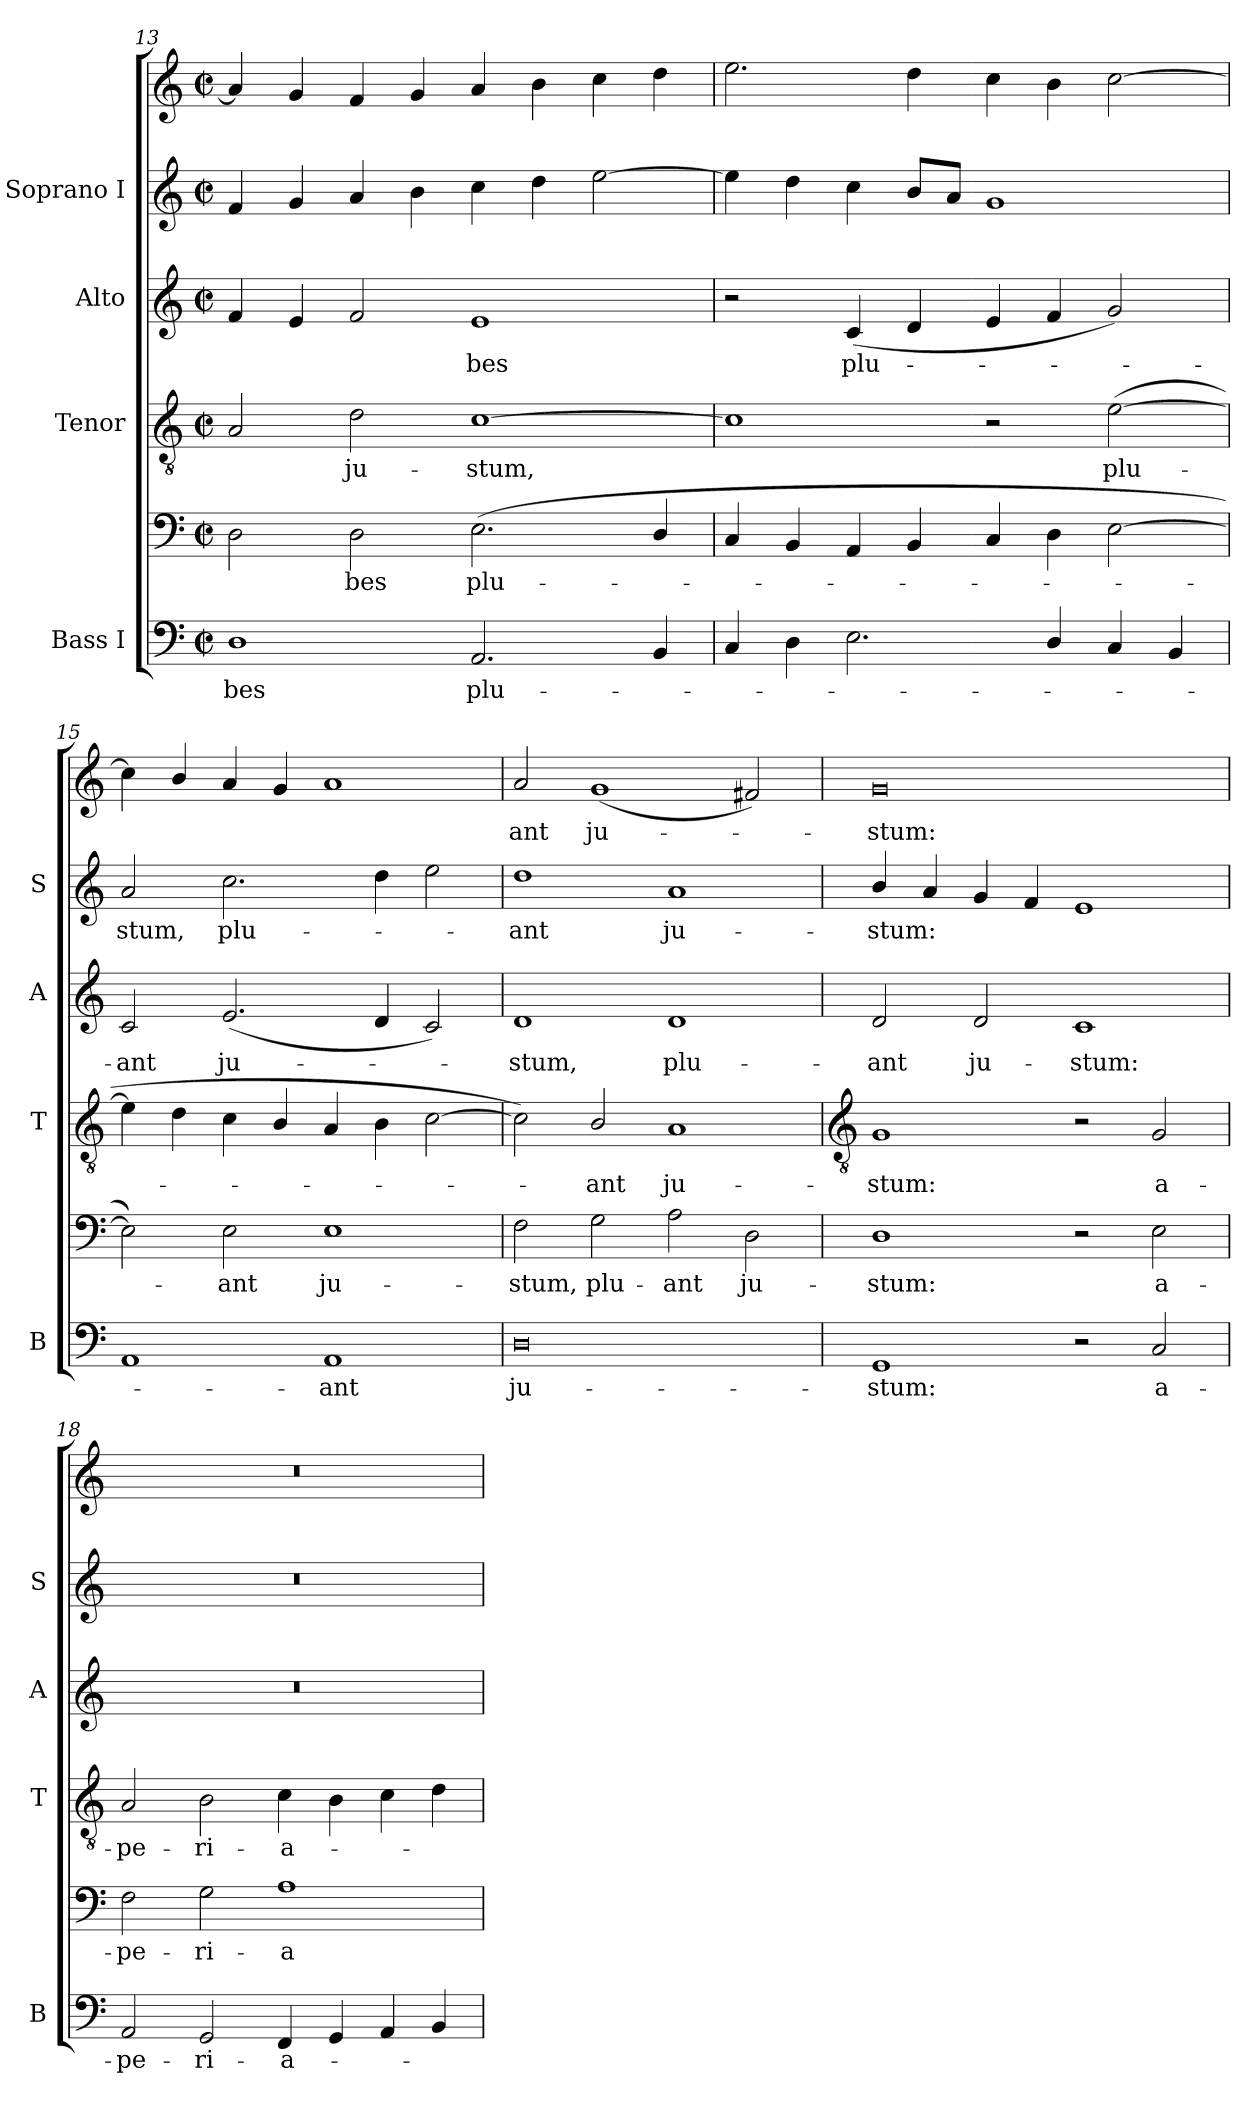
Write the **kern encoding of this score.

**kern	**text	**kern	**text	**kern	**text	**kern	**text	**kern	**text	**kern	**text
*part4	*part4	*part4	*part4	*part3	*part3	*part2	*part2	*part1	*part1	*part1	*part1
*staff6	*staff6	*staff5	*staff5	*staff4	*staff4	*staff3	*staff3	*staff2	*staff2	*staff1	*staff1
*I"Bass I	*	*	*	*I"Tenor	*	*I"Alto	*	*I"Soprano I	*	*	*
*I'B	*	*	*	*I'T	*	*I'A	*	*I'S	*	*	*
*clefF4	*	*clefF4	*	*clefGv2	*	*clefG2	*	*clefG2	*	*clefG2	*
*k[]	*	*k[]	*	*k[]	*	*k[]	*	*k[]	*	*k[]	*
*C:	*	*C:	*	*C:	*	*C:	*	*C:	*	*C:	*
*M4/2	*	*M4/2	*	*M4/2	*	*M4/2	*	*M4/2	*	*M4/2	*
*met(c|)	*	*met(c|)	*	*met(c|)	*	*met(c|)	*	*met(c|)	*	*met(c|)	*
=13	=13	=13	=13	=13	=13	=13	=13	=13	=13	=13	=13
!	!LO:LY:b	!	!	!	!	!	!	!	!	!	!
1D	bes	2D	.	2A	.	4f	.	4f	.	4a]	.
.	.	.	.	.	.	4e	.	4g	.	4g	.
!	!	!	!LO:LY:b	!	!LO:LY:b	!	!	!	!	!	!
.	.	2D	bes	2d	ju-	2f	.	4a	.	4f	.
.	.	.	.	.	.	.	.	4b	.	4g	.
!	!LO:LY:b	!	!LO:LY:b	!	!LO:LY:b	!	!LO:LY:b	!	!	!	!
2.AA	plu-	(>2.E	plu-	[1c	-stum,	1e	bes	4cc	.	4a	.
.	.	.	.	.	.	.	.	4dd	.	4b	.
.	.	.	.	.	.	.	.	[2ee	.	4cc	.
4BB	.	4D/	.	.	.	.	.	.	.	4dd	.
=14	=14	=14	=14	=14	=14	=14	=14	=14	=14	=14	=14
4C	.	4C	.	1c]	.	2r	.	4ee]	.	2.ee	.
4D	.	4BB	.	.	.	.	.	4dd	.	.	.
!	!	!	!	!	!	!	!LO:LY:b	!	!	!	!
2.E	.	4AA	.	.	.	(<4c	plu-	4cc	.	.	.
.	.	4BB	.	.	.	4d	.	8bL	.	4dd	.
.	.	.	.	.	.	.	.	8aJ	.	.	.
.	.	4C	.	2r	.	4e	.	1g	.	4cc	.
4D/	.	4D	.	.	.	4f	.	.	.	4b	.
!	!	!	!	!	!LO:LY:b	!	!	!	!	!	!
4C	.	[2E	.	(>[2e	plu-	2g)	.	.	.	[2cc	.
4BB	.	.	.	.	.	.	.	.	.	.	.
=15	=15	=15	=15	=15	=15	=15	=15	=15	=15	=15	=15
!	!	!	!	!	!	!	!LO:LY:b	!	!LO:LY:b	!	!
1AA	.	2E])	.	4e]	.	2c	ant	2a	stum,	4cc]	.
.	.	.	.	4d	.	.	.	.	.	4b/	.
!	!	!	!LO:LY:b	!	!	!	!LO:LY:b	!	!LO:LY:b	!	!
.	.	2E	ant	4c	.	(<2.e	ju-	2.cc	plu-	4a	.
.	.	.	.	4B/	.	.	.	.	.	4g	.
!	!LO:LY:b	!	!LO:LY:b	!	!	!	!	!	!	!	!
1AA	-ant	1E	ju-	4A	.	.	.	.	.	1a	.
.	.	.	.	4B	.	4d	.	4dd	.	.	.
.	.	.	.	[2c	.	2c)	.	2ee	.	.	.
=16	=16	=16	=16	=16	=16	=16	=16	=16	=16	=16	=16
!	!LO:LY:b	!	!LO:LY:b	!	!	!	!LO:LY:b	!	!LO:LY:b	!	!LO:LY:b
0D	-ju-	2F	stum,	2c])	.	1d	stum,	1dd	ant	2a	ant
!	!	!	!LO:LY:b	!	!LO:LY:b	!	!	!	!	!	!LO:LY:b
.	.	2G	plu-	2B/	ant	.	.	.	.	(<1g	ju-
!	!	!	!LO:LY:b	!	!LO:LY:b	!	!LO:LY:b	!	!LO:LY:b	!	!
.	.	2A	-ant	1A	ju-	1d	plu-	1a	ju-	.	.
!	!	!	!LO:LY:b	!	!	!	!	!	!	!	!
.	.	2D	ju-	.	.	.	.	.	.	2f#X)	.
!!LO:LB:g=z
=17	=17	=17	=17	=17	=17	=17	=17	=17	=17	=17	=17
*	*	*	*	*clefGv2	*	*	*	*	*	*	*
!	!LO:LY:b	!	!LO:LY:b	!	!LO:LY:b	!	!LO:LY:b	!	!LO:LY:b	!	!LO:LY:b
1GG	-stum:	1D	-stum:	1G	-stum:	2d	-ant	4b/	stum:	0g	-stum:
.	.	.	.	.	.	.	.	4a	.	.	.
!	!	!	!	!	!	!	!LO:LY:b	!	!	!	!
.	.	.	.	.	.	2d	ju-	4g	.	.	.
.	.	.	.	.	.	.	.	4f	.	.	.
!	!	!	!	!	!	!	!LO:LY:b	!	!	!	!
2r	.	2r	.	2r	.	1c	-stum:	1e	.	.	.
!	!LO:LY:b	!	!LO:LY:b	!	!LO:LY:b	!	!	!	!	!	!
2C	a-	2E	a-	2G	a-	.	.	.	.	.	.
=18	=18	=18	=18	=18	=18	=18	=18	=18	=18	=18	=18
!	!LO:LY:b	!	!LO:LY:b	!	!LO:LY:b	!	!	!	!	!	!
2AA	-pe-	2F	-pe-	2A	-pe-	0r	.	0r	.	0r	.
!	!LO:LY:b	!	!LO:LY:b	!	!LO:LY:b	!	!	!	!	!	!
2GG	-ri-	2G	-ri-	2B	-ri-	.	.	.	.	.	.
!	!LO:LY:b	!	!LO:LY:b	!	!LO:LY:b	!	!	!	!	!	!
4FF	-a-	1A	-a-	4c	-a-	.	.	.	.	.	.
4GG	.	.	.	4B	.	.	.	.	.	.	.
4AA	.	.	.	4c	.	.	.	.	.	.	.
4BB	.	.	.	4d	.	.	.	.	.	.	.
=	=	=	=	=	=	=	=	=	=	=	=
*-	*-	*-	*-	*-	*-	*-	*-	*-	*-	*-	*-
